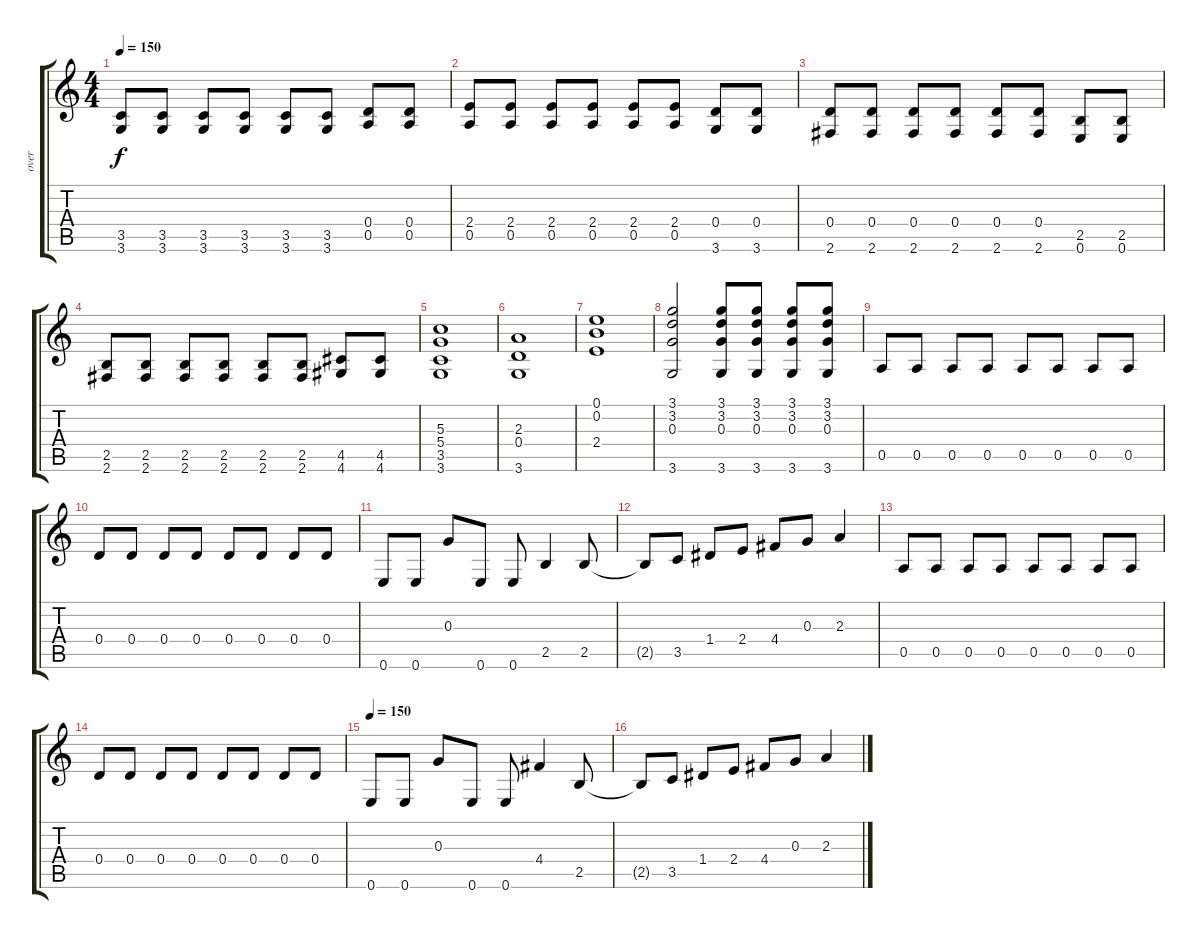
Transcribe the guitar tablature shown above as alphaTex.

\track ("over" "over") {instrument overdrivenguitar}
\staff {score tabs}
\tuning (E4 B3 G3 D3 A2 E2) {hide}
\ts (4 4)
\tempo 150
\clef g2
\ks c
(3.5 3.6).8{dy f} (3.5 3.6).8 (3.5 3.6).8 (3.5 3.6).8 (3.5 3.6).8 (3.5 3.6).8 (0.4 0.5).8 (0.4 0.5).8 |
(2.4 0.5).8 (2.4 0.5).8 (2.4 0.5).8 (2.4 0.5).8 (2.4 0.5).8 (2.4 0.5).8 (0.4 3.6).8 (0.4 3.6).8 |
(0.4 2.6).8 (0.4 2.6).8 (0.4 2.6).8 (0.4 2.6).8 (0.4 2.6).8 (0.4 2.6).8 (2.5 0.6).8 (2.5 0.6).8 |
(2.5 2.6).8 (2.5 2.6).8 (2.5 2.6).8 (2.5 2.6).8 (2.5 2.6).8 (2.5 2.6).8 (4.5 4.6).8 (4.5 4.6).8 |
(5.3 5.4 3.5 3.6).1 |
(2.3 0.4 3.6).1 |
(0.1 0.2 2.4).1 |
(3.1 3.2 0.3 3.6).2 (3.1 3.2 0.3 3.6).8 (3.1 3.2 0.3 3.6).8 (3.1 3.2 0.3 3.6).8 (3.1 3.2 0.3 3.6).8 |
0.5.8 0.5.8 0.5.8 0.5.8 0.5.8 0.5.8 0.5.8 0.5.8 |
0.4.8 0.4.8 0.4.8 0.4.8 0.4.8 0.4.8 0.4.8 0.4.8 |
0.6.8 0.6.8 0.3.8 0.6.8 0.6.8 2.5.4 2.5.8 |
2.5{t}.8 3.5.8 1.4.8 2.4.8 4.4.8 0.3.8 2.3.4 |
0.5.8 0.5.8 0.5.8 0.5.8 0.5.8 0.5.8 0.5.8 0.5.8 |
0.4.8 0.4.8 0.4.8 0.4.8 0.4.8 0.4.8 0.4.8 0.4.8 |
\tempo 150
0.6.8 0.6.8 0.3.8 0.6.8 0.6.8 4.4.4 2.5.8 |
2.5{t}.8 3.5.8 1.4.8 2.4.8 4.4.8 0.3.8 2.3.4
